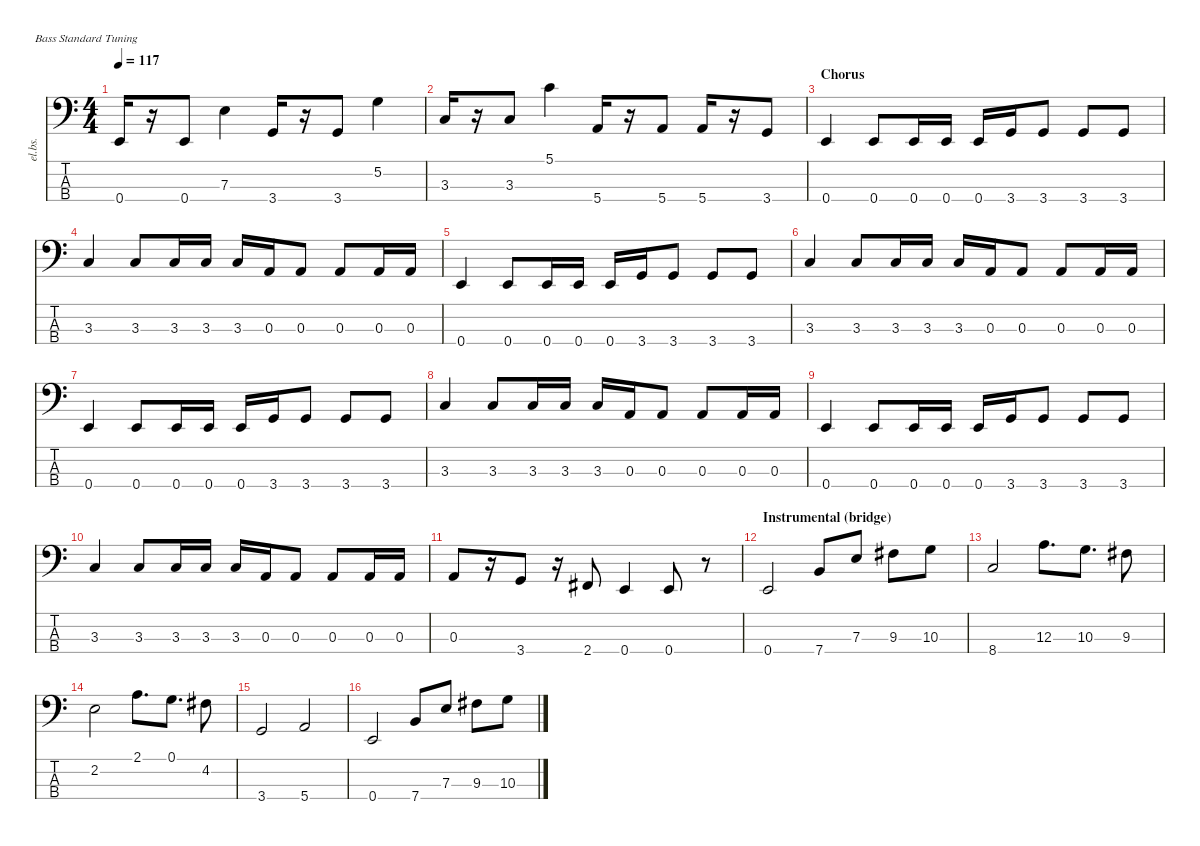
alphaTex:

\defaultSystemsLayout 4
\hideDynamics
\bracketExtendMode nobrackets
\otherSystemsTrackNameOrientation horizontal
\track ("Bass" "el.bs.") {instrument electricbasspick}
\staff {score tabs}
\tuning (G2 D2 A1 E1)
\ts (4 4)
\tempo 117
\clef f4
\ks c
0.4.16{dy mf} r.16 0.4.8 7.3.4 3.4.16 r.16 3.4.8 5.2.4 |
3.3.16 r.16 3.3.8 5.1.4 5.4.16 r.16 5.4.8 5.4.16 r.16 3.4.8 |
\section ("" "Chorus")
0.4.4 0.4.8 0.4.16 0.4.16 0.4.16 3.4.16 3.4.8 3.4.8 3.4.8 |
3.3.4 3.3.8 3.3.16 3.3.16 3.3.16 0.3.16 0.3.8 0.3.8 0.3.16 0.3.16 |
0.4.4 0.4.8 0.4.16 0.4.16 0.4.16 3.4.16 3.4.8 3.4.8 3.4.8 |
3.3.4 3.3.8 3.3.16 3.3.16 3.3.16 0.3.16 0.3.8 0.3.8 0.3.16 0.3.16 |
0.4.4 0.4.8 0.4.16 0.4.16 0.4.16 3.4.16 3.4.8 3.4.8 3.4.8 |
3.3.4 3.3.8 3.3.16 3.3.16 3.3.16 0.3.16 0.3.8 0.3.8 0.3.16 0.3.16 |
0.4.4 0.4.8 0.4.16 0.4.16 0.4.16 3.4.16 3.4.8 3.4.8 3.4.8 |
3.3.4 3.3.8 3.3.16 3.3.16 3.3.16 0.3.16 0.3.8 0.3.8 0.3.16 0.3.16 |
0.3.8 r.16 3.4.8 r.16 2.4{acc #}.8 0.4.4 0.4.8 r.8 |
\section ("" "Instrumental (bridge)")
0.4.2 7.4.8 7.3.8 9.3{acc #}.8 10.3.8 |
8.4.2 12.3.8{d} 10.3.8{d} 9.3{acc #}.8 |
2.2.2 2.1.8{d} 0.1.8{d} 4.2{acc #}.8 |
3.4.2 5.4.2 |
0.4.2 7.4.8 7.3.8 9.3{acc #}.8 10.3.8
